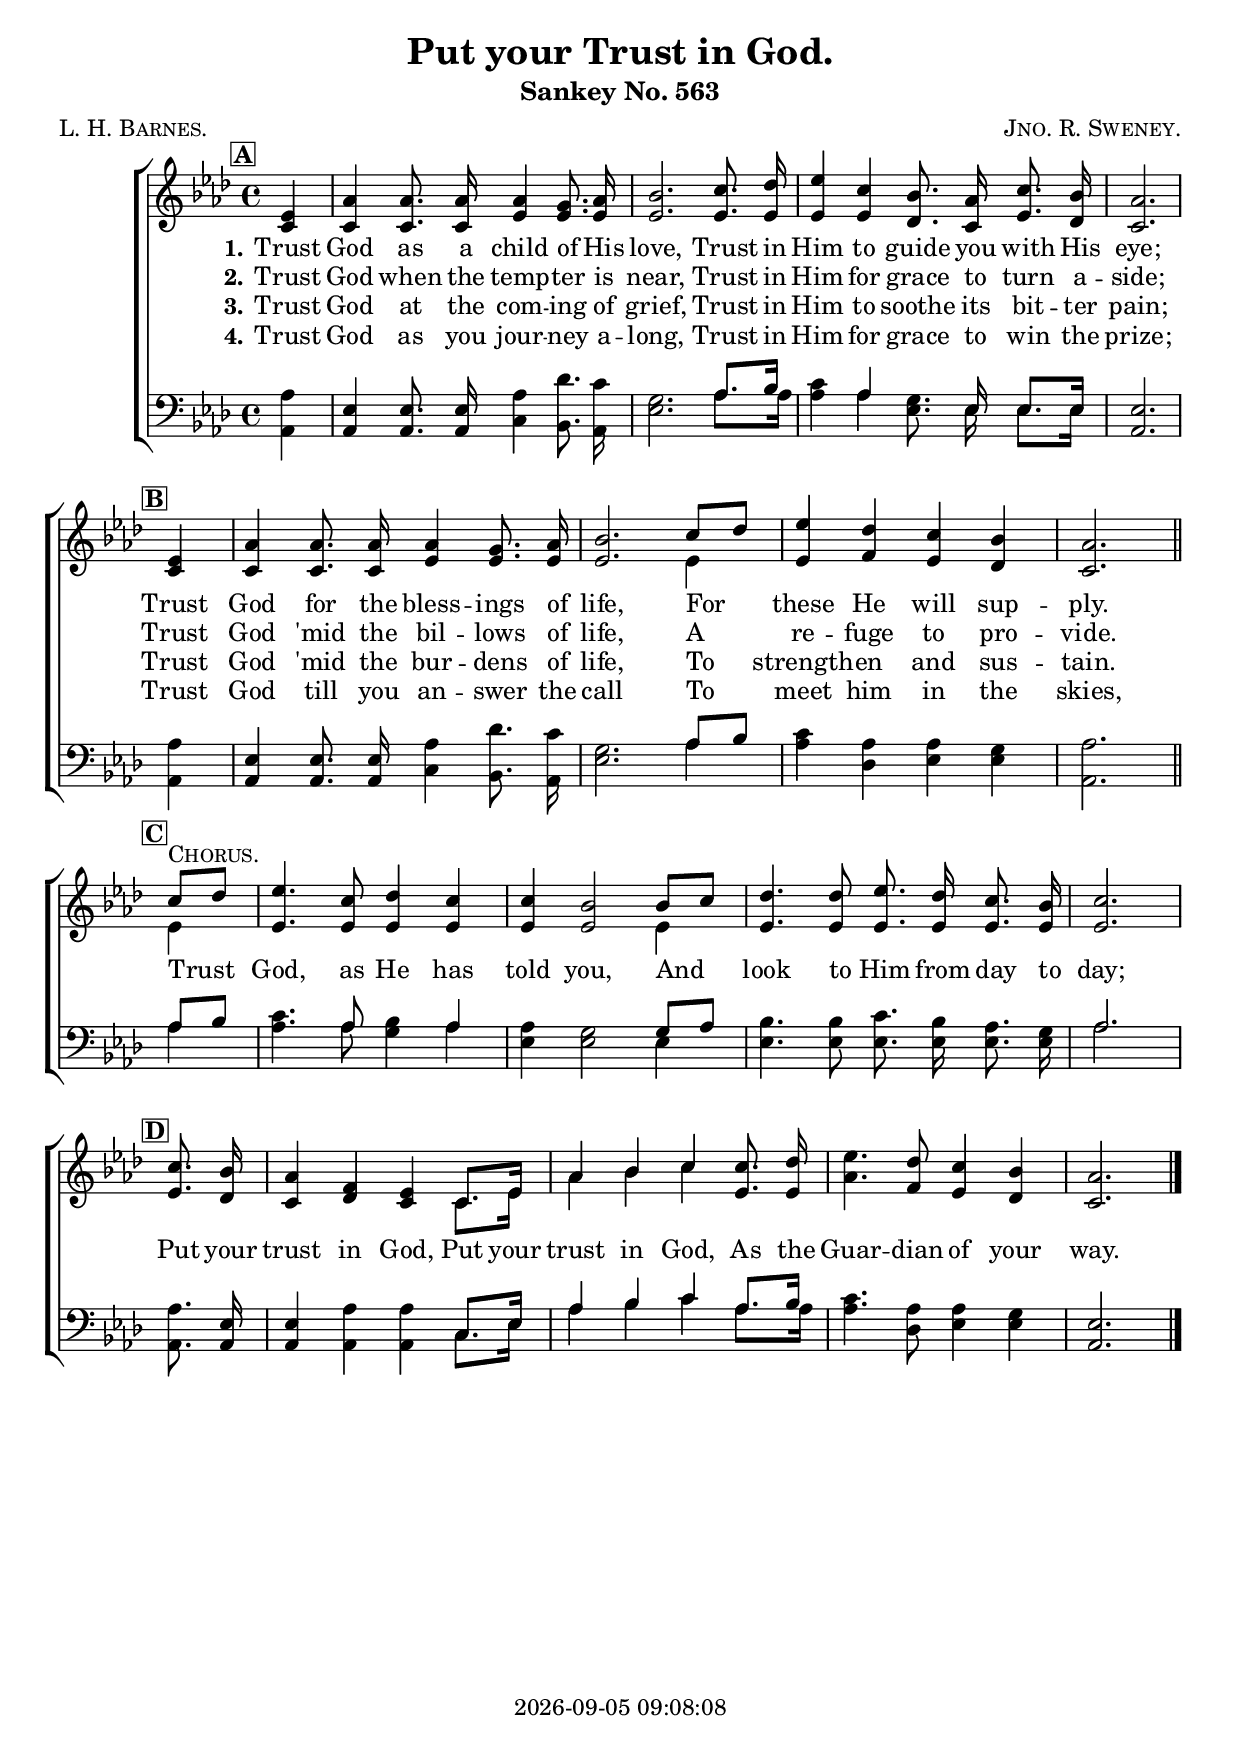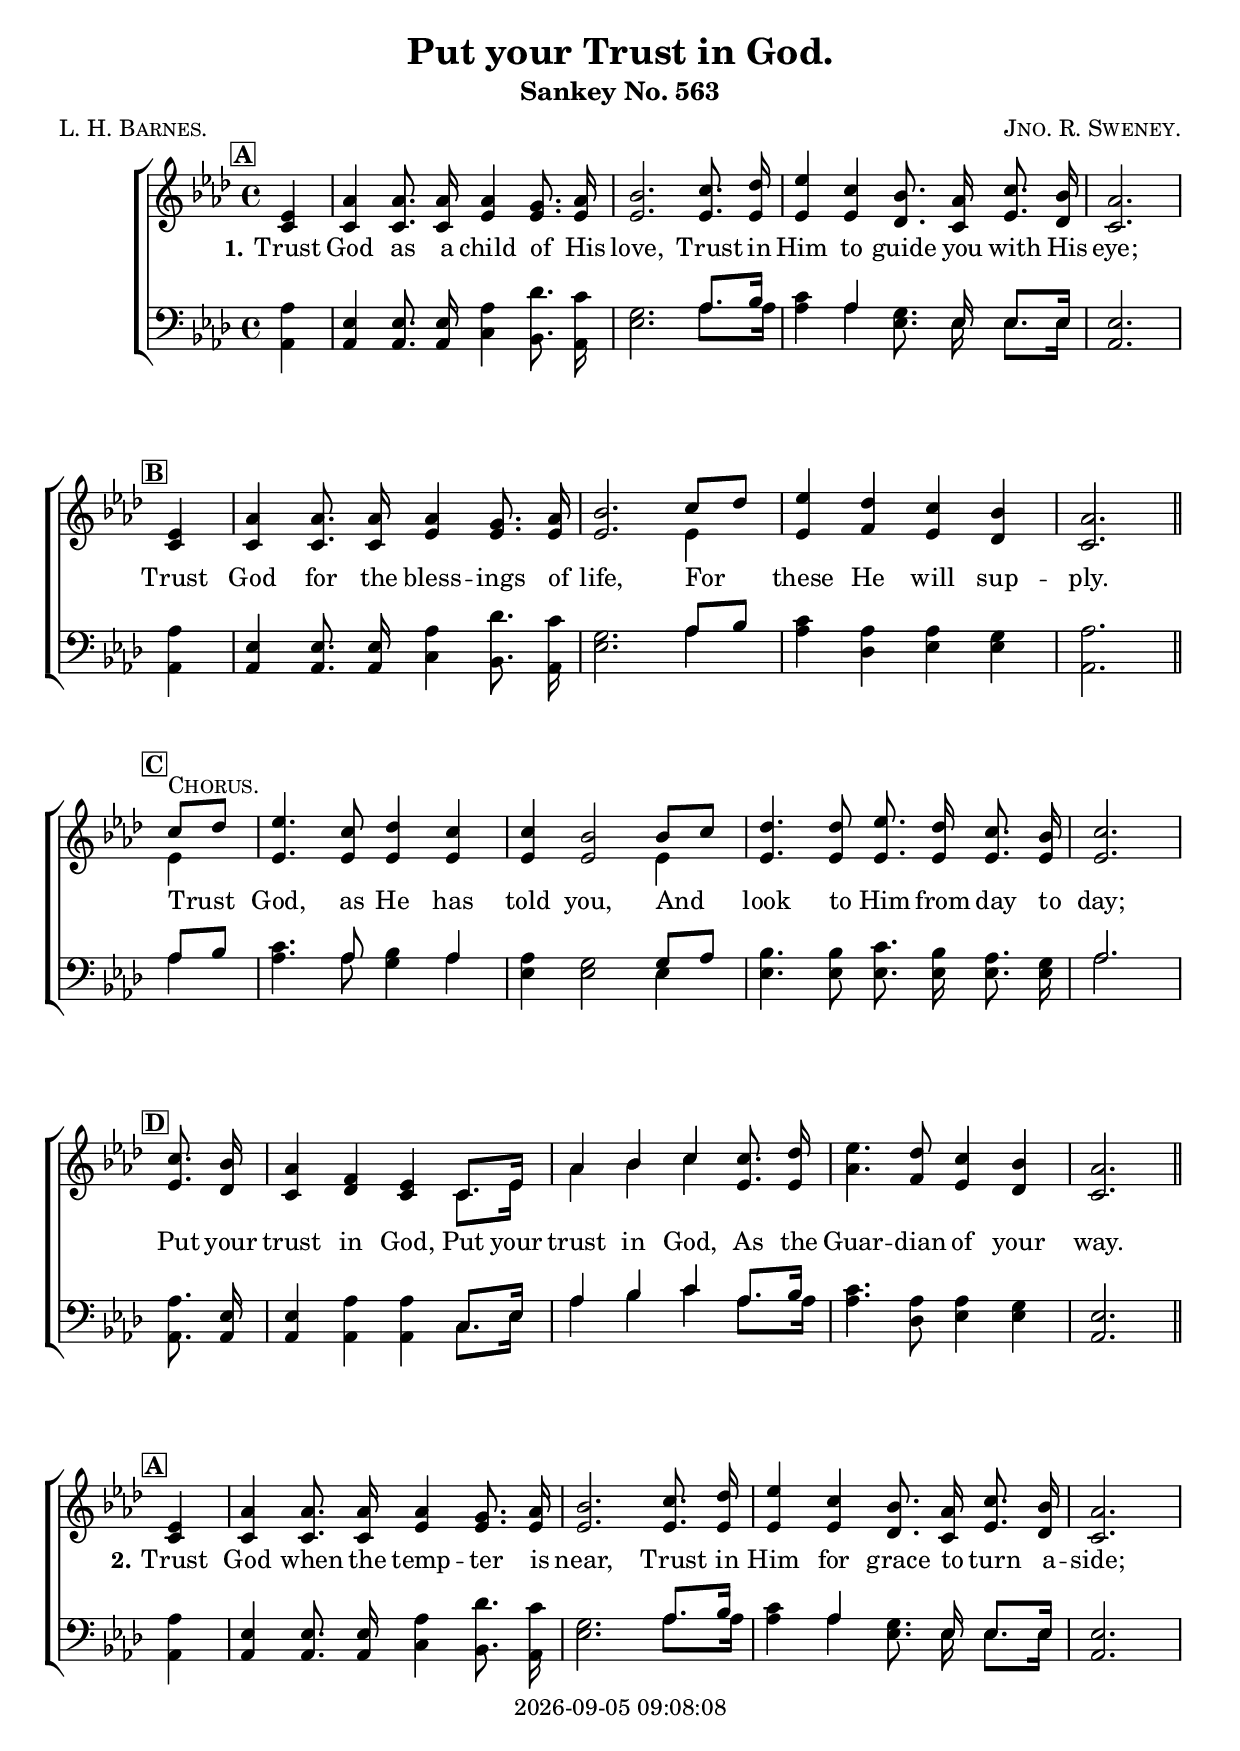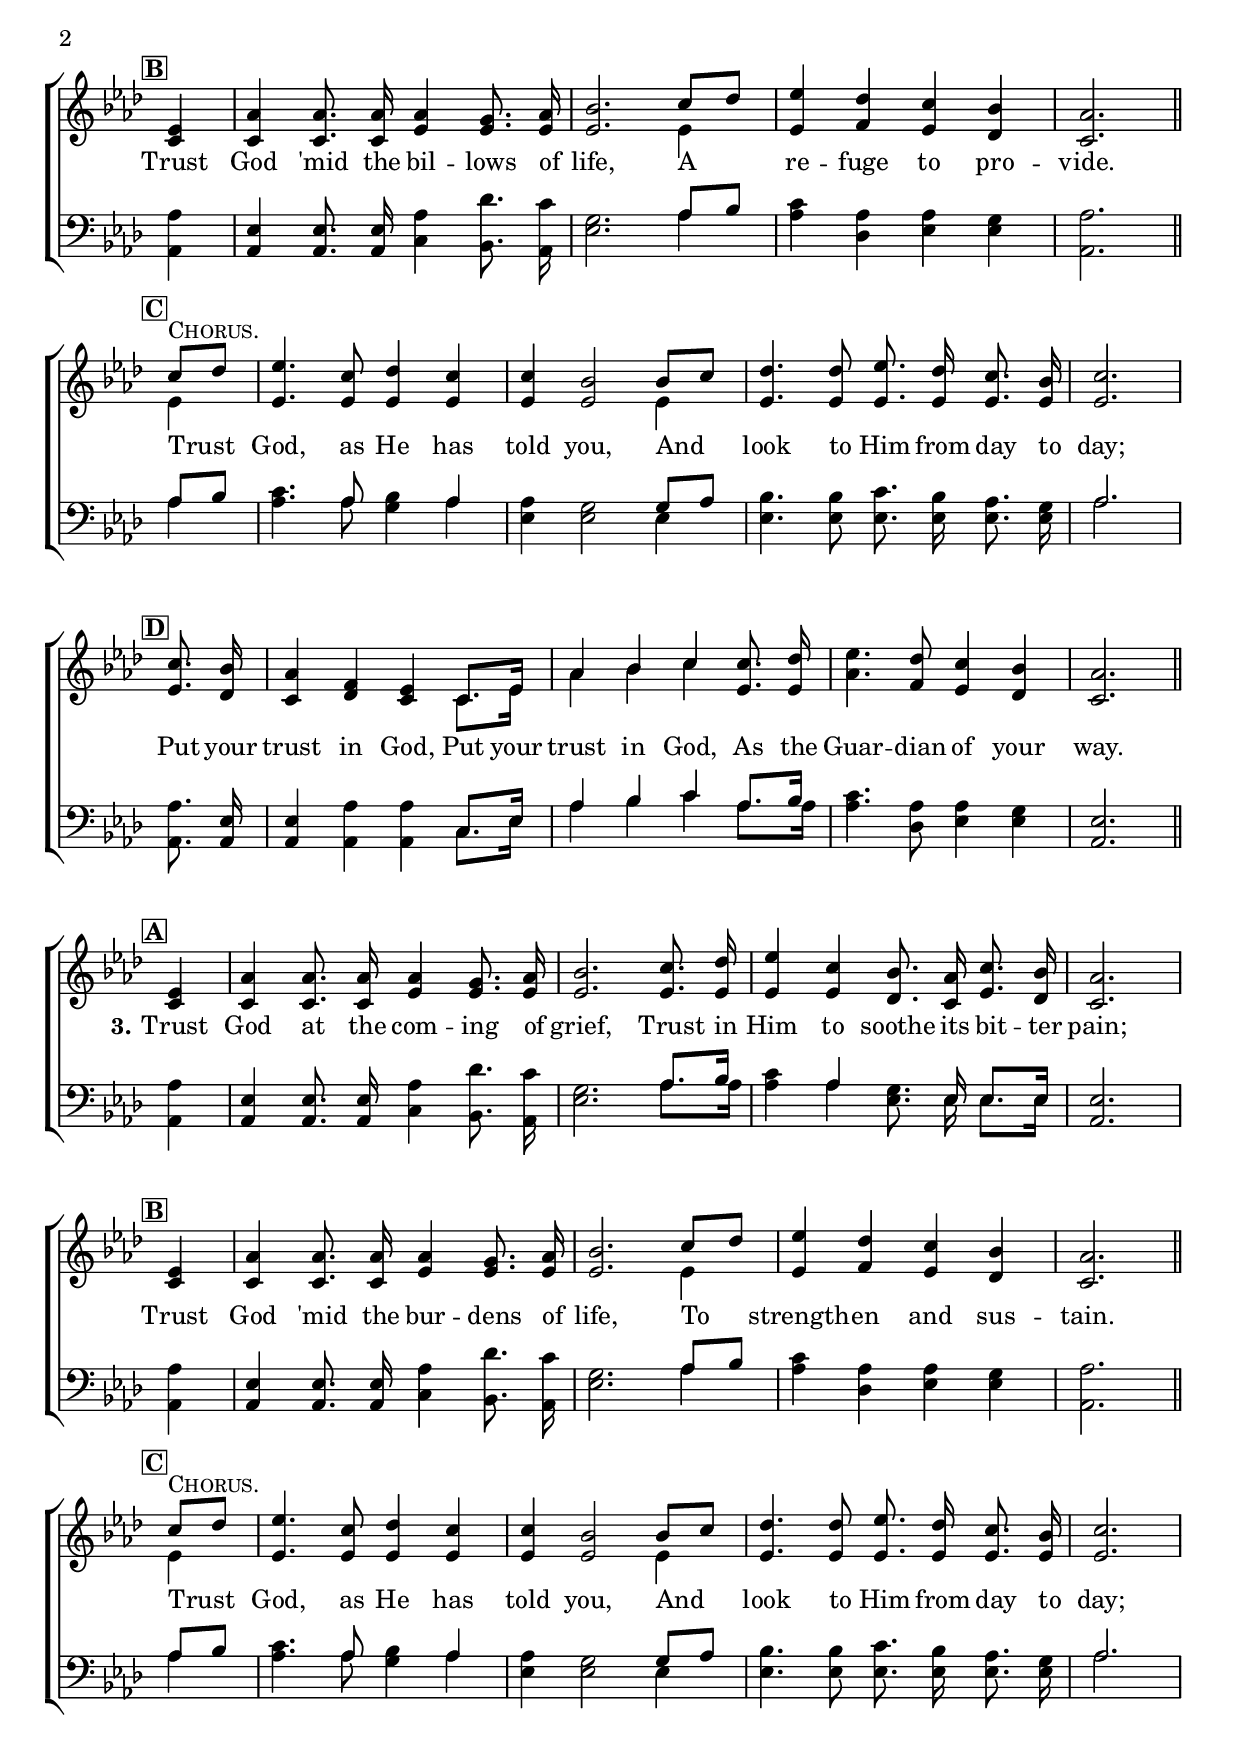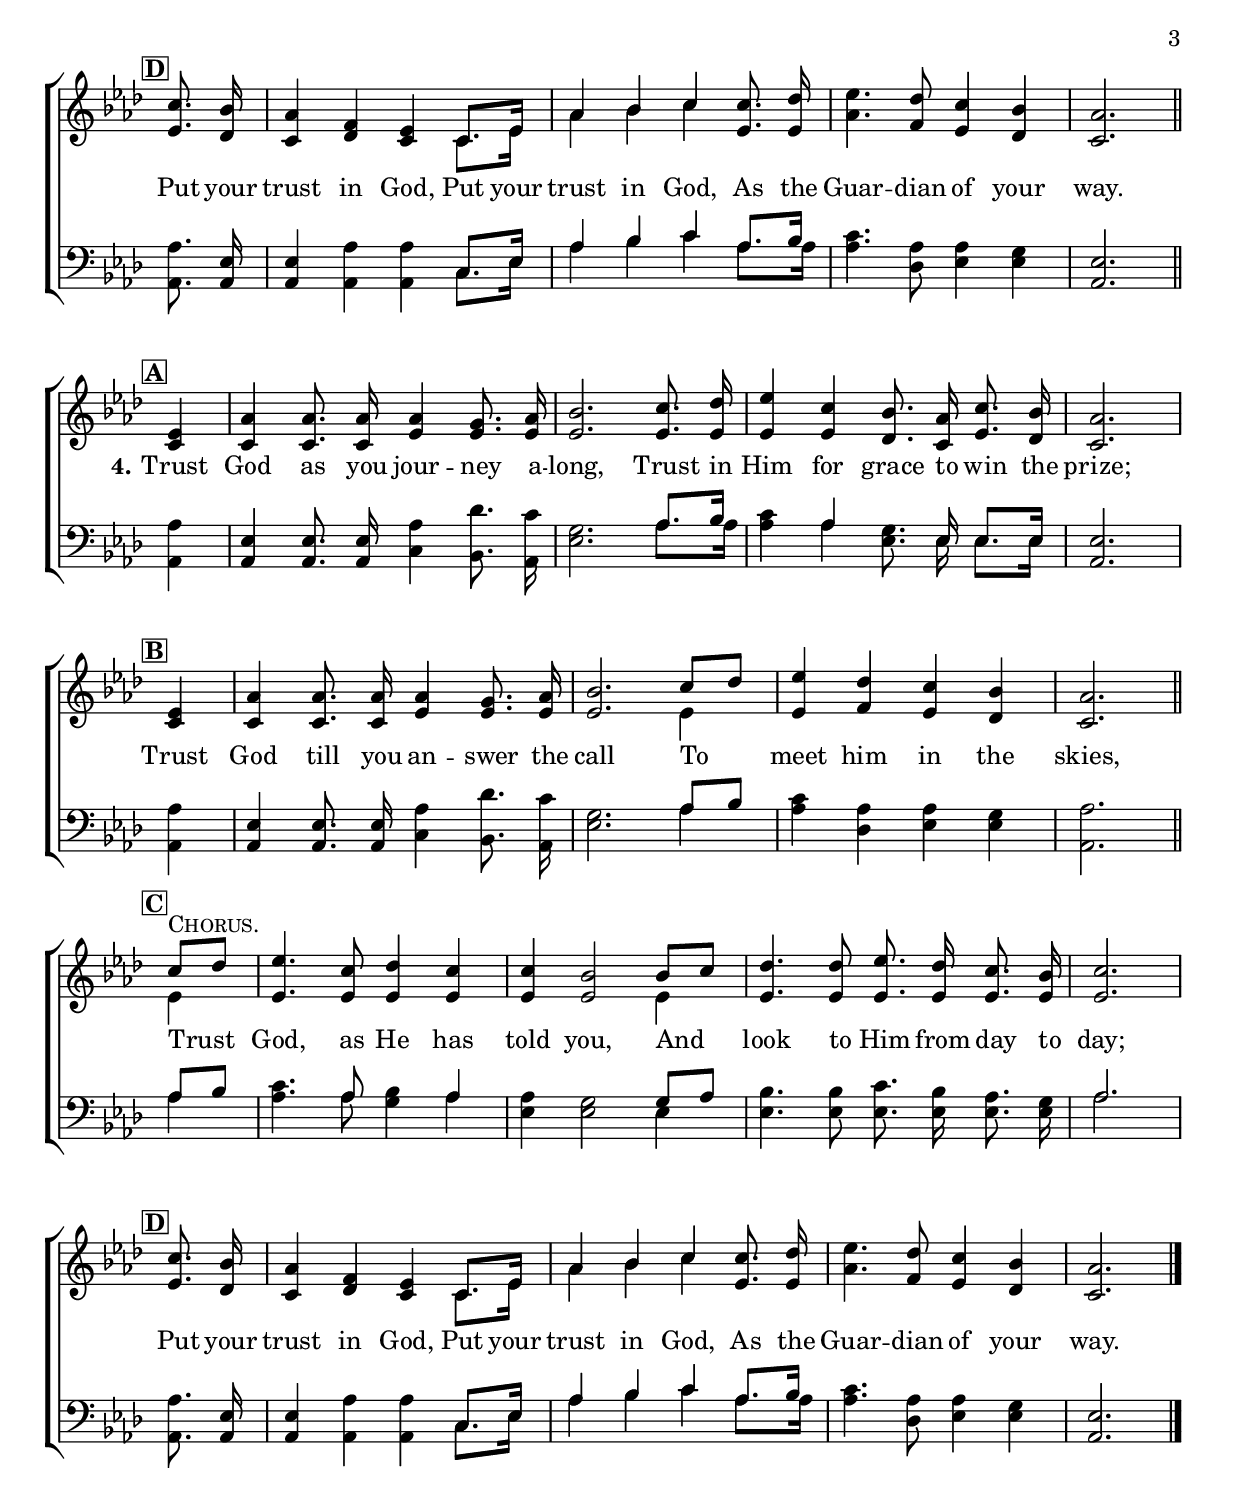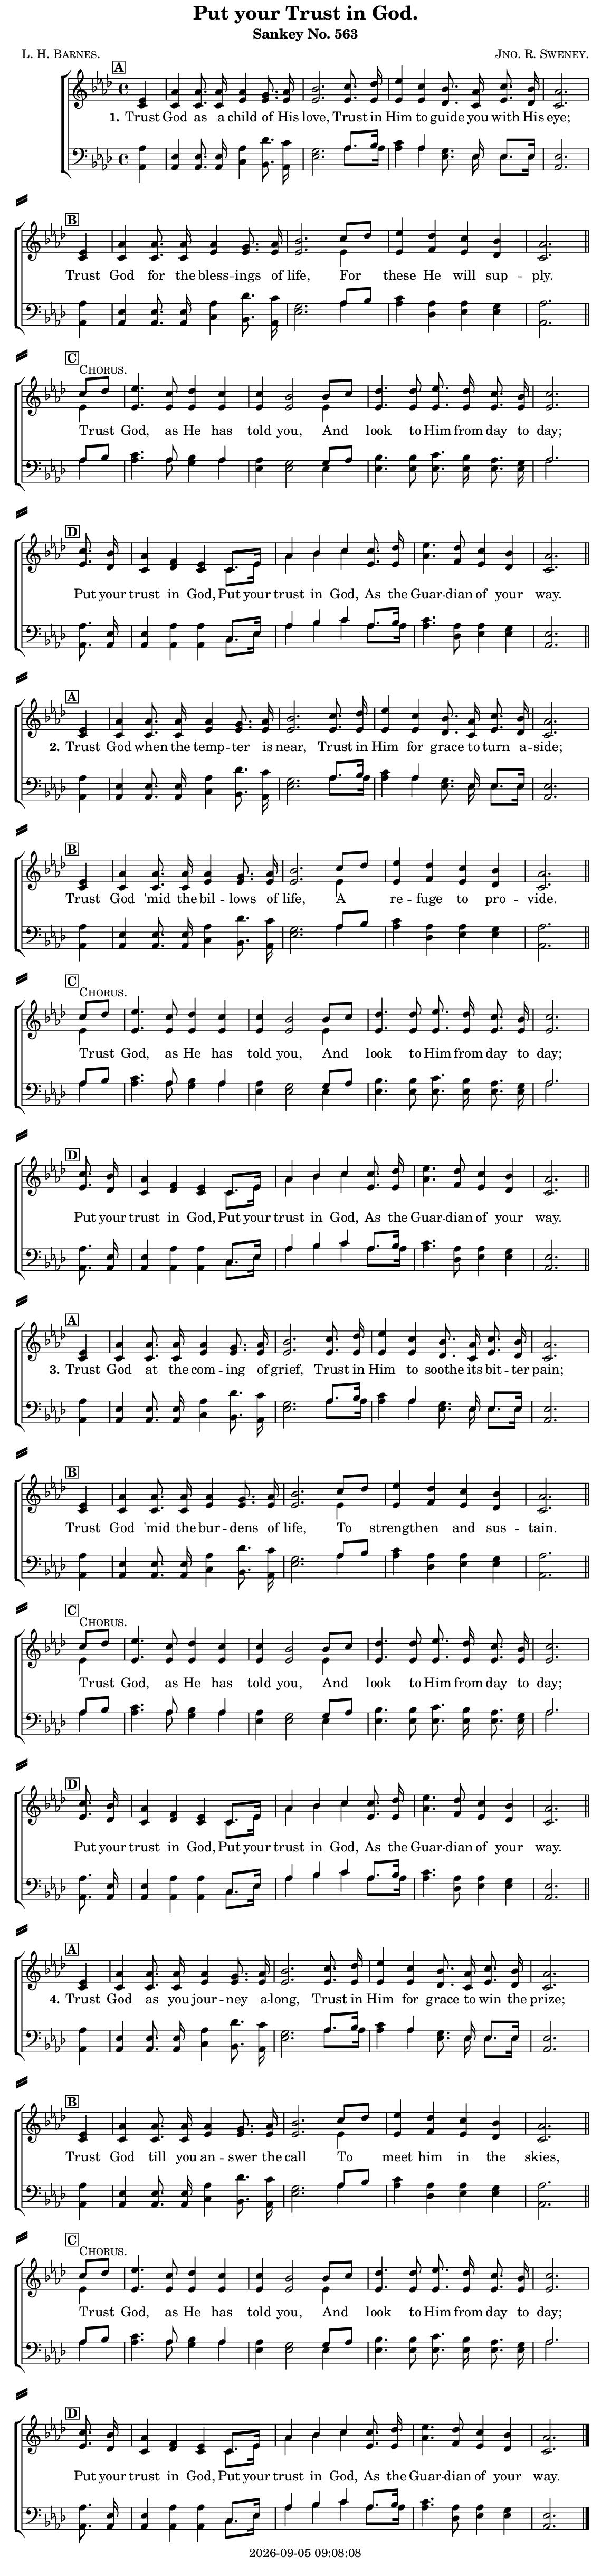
\version "2.22.1"

\include "articulate.ly"

today = #(strftime "%Y-%m-%d %H:%M:%S" (localtime (current-time)))

\header {
% centered at top
%  dedication  = "dedication"
  title       = "Put your Trust in God."
  subtitle    = "Sankey No. 563"
%  subsubtitle = "Sankey 880 No. "
%  instrument  = "instrument"
  
% arrangement of following lines:
%
%  poet    composer
%  meter   arranger
%  piece       opus

  composer    = \markup\smallCaps "Jno. R. Sweney."
%  arranger    = "arranger"
%  opus        = "opus"

  poet        = \markup\smallCaps "L. H. Barnes."
%  meter       = \markup\smallCaps "meter"
%  piece       = \markup\smallCaps "piece"

% centered at bottom
% tagline     = "tagline" % default lilypond version
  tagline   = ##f
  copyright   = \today
}

global = {
  \key aes \major
  \time 4/4
  \partial 4
}

RehearsalTrack = {
% \set Score.currentBarNumber = #5
  \textMark \markup { \box \bold "A" } s4 s1*3 s2.
  \textMark \markup { \box \bold "B" } s4 s1*3 s2.
  \textMark \markup { \box \bold "C" } s4 s1*3 s2.
  \textMark \markup { \box \bold "D" } s4 s1*3 s2.
}

TempoTrack = {
  \set Score.tempoHideNote = ##t
  \tempo 4=120
}

nl = { \bar "||" \break }

soprano = \relative {
  \autoBeamOff
  ees'4 | aes4 8. 16 4 g8. aes16 | bes2. c8. des16 | ees4 c bes8. aes16 c8. bes16 | aes2. \bar "|" \break
  ees4 | aes4 8. 16 4 g8. aes16 | bes2. c8[des] | ees4 des c bes | aes2. \bar "||" \break
  c8^\markup\smallCaps Chorus. [des] | ees4. c8 des4 c | c bes2 8[c] | des4. 8 ees8. des16 c8. bes16 | c2. \bar "|" \break
  c8. bes16 | aes4 f ees c8. ees16 | aes4 bes c c8. des16 | ees4. des8 c4 bes | aes2.
}

alto = \relative {
  \autoBeamOff
  c'4 | 4 8. 16 ees4 8. 16 | 2. 8. 16 | 4 4 des8. c16 ees8. des16 | c2.
  c4 | 4 8. 16 ees4 8. 16 | 2. 4 | 4 f ees des | c2.
  ees4 | 4. 8 4 4 | 4 2 4 | 4. 8 8. 16 8. 16 | 2.
  ees8. des16 c4 des c4 8. ees16 | aes4 bes c ees,8. 16 | aes4. f8 ees4 des | c2.
}

tenor = \relative {
  \autoBeamOff
  aes4 | ees4 8. 16 aes4 des8. c16 |g2. aes8. bes16 | c4 aes g8. ees16 8. 16 | 2.
  aes4 | ees4 8. 16 aes4 des8. c16 | g2. aes8[bes] | c4 aes aes g | aes2.
  aes8[bes] | c4. aes8 bes4 aes | aes g2 8[aes] | bes4. 8 c8. bes16 aes8. g16 | aes2.
  aes8. ees16 | 4 aes aes c,8. ees16 | aes4 bes c aes8. bes16 | c4. aes8 4 g | ees2.
}

bass = \relative {
  \autoBeamOff
  aes,4 | 4 8. 16 c4 bes8. aes16 | ees'2. aes8. 16 | 4 4 ees8. 16 8. 16 | aes,2.
  aes4 | 4 8. 16 c4 bes8. aes16 | ees'2. aes4 | 4 des, ees ees | aes,2.
  aes'4 | 4. 8 g4 aes | ees4 2 4 | 4. 8 8. 16 8. 16 | aes2.
  aes,8. 16 | 4 4 4 c8. ees16 | aes4 bes c aes8. 16 | 4. des,8 ees4 4 | aes,2.
}

nom  = {   \set ignoreMelismata = ##t }
yesm = { \unset ignoreMelismata       }

chorus = \lyricmode {
  Trust God, as He has told you,
  And look to Him from day to day;
  Put your trust in God,
  Put your trust in God,
  As the Guar -- dian of your way.
}

chorusMen = \lyricmode {
}

verses = 4

wordsOne = \lyricmode {
  \set stanza = "1."
  Trust God as a child of His love,
  Trust in Him to guide you with His eye;
  Trust God for the bless -- ings of life,
  For these He will sup -- ply.
}
  
wordsTwo = \lyricmode {
  \set stanza = "2."
  Trust God when the temp -- ter is near,
  Trust in Him for grace to turn a -- side;
  Trust God 'mid the bil -- lows of life,
  A re -- fuge to pro -- vide.
}
  
wordsThree = \lyricmode {
  \set stanza = "3."
  Trust God at the com -- ing of grief,
  Trust in Him to soothe its bit -- ter pain;
  Trust God 'mid the bur -- dens of life,
  To strength -- en and sus -- tain.
}
  
wordsFour = \lyricmode {
  \set stanza = "4."
  Trust God as you jour -- ney a -- long,
  Trust in Him for grace to win the prize;
  Trust God till you an -- swer the call
  To meet him in the skies,
}
  
wordsMidi = \lyricmode {
  \set stanza = "1."
  "Trust " "God " "as " "a " "child " "of " "His " "love, "
  "\nTrust " "in " "Him " "to " "guide " "you " "with " "His " "eye; "
  "\nTrust " "God " "for " "the " bless "ings " "of " "life, "
  "\nFor " "these " "He " "will " sup "ply. "
  "\nTrust " "God, " "as " "He " "has " "told " "you, "
  "\nAnd " "look " "to " "Him " "from " "day " "to " "day; "
  "\nPut " "your " "trust " "in " "God, "
  "\nPut " "your " "trust " "in " "God, "
  "\nAs " "the " Guar "dian " "of " "your " "way.\n"

  \set stanza = "2."
  "\nTrust " "God " "when " "the " temp "ter " "is " "near, "
  "\nTrust " "in " "Him " "for " "grace " "to " "turn " a "side; "
  "\nTrust " "God " "'mid " "the " bil "lows " "of " "life, "
  "\nA " re "fuge " "to " pro "vide. "
  "\nTrust " "God, " "as " "He " "has " "told " "you, "
  "\nAnd " "look " "to " "Him " "from " "day " "to " "day; "
  "\nPut " "your " "trust " "in " "God, "
  "\nPut " "your " "trust " "in " "God, "
  "\nAs " "the " Guar "dian " "of " "your " "way.\n"

  \set stanza = "3."
  "\nTrust " "God " "at " "the " com "ing " "of " "grief, "
  "\nTrust " "in " "Him " "to " "soothe " "its " bit "ter " "pain; "
  "\nTrust " "God " "'mid " "the " bur "dens " "of " "life, "
  "\nTo " strength "en " "and " sus "tain. "
  "\nTrust " "God, " "as " "He " "has " "told " "you, "
  "\nAnd " "look " "to " "Him " "from " "day " "to " "day; "
  "\nPut " "your " "trust " "in " "God, "
  "\nPut " "your " "trust " "in " "God, "
  "\nAs " "the " Guar "dian " "of " "your " "way.\n"

  \set stanza = "4."
  "\nTrust " "God " "as " "you " jour "ney " a "long, "
  "\nTrust " "in " "Him " "for " "grace " "to " "win " "the " "prize; "
  "\nTrust " "God " "till " "you " an "swer " "the " "call "
  "\nTo " "meet " "him " "in " "the " "skies, "
  "\nTrust " "God, " "as " "He " "has " "told " "you, "
  "\nAnd " "look " "to " "Him " "from " "day " "to " "day; "
  "\nPut " "your " "trust " "in " "God, "
  "\nPut " "your " "trust " "in " "God, "
  "\nAs " "the " Guar "dian " "of " "your " "way. "
}

wordsMidiMen = \lyricmode {
}

\book {
  \bookOutputSuffix "midi"
  \score {
%    \articulate
        \new ChoirStaff <<
                                % Soprano staff
          \new Staff = soprano
          <<
            \new Voice { \repeat unfold \verses \TempoTrack     }
            \new Voice { \global \repeat unfold \verses \soprano \bar "|." }
            \addlyrics \wordsMidi
          >>
                                % Alto staff
          \new Staff = alto
          <<
            \new Voice { \global \repeat unfold \verses { \alto \nl } \bar "|." }
          >>
                                % Tenor staff
          \new Staff = tenor
          <<
            \clef "treble_8"
            \new Voice { \global \repeat unfold \verses \tenor }
            \addlyrics \wordsMidiMen
          >>
                                % Bass staff
          \new Staff = bass
          <<
            \clef "bass"
            \new Voice { \global \repeat unfold \verses \bass }
          >>
        >>
    \midi {}
  }
}

\book {
  \bookOutputSuffix "repeat"
  \score {
        \new ChoirStaff <<
                                  % Joint soprano/alto staff
          \new Staff = women \with { printPartCombineTexts = ##f }
          <<
            \new Voice \RehearsalTrack
            \new Voice \TempoTrack
            \new NullVoice = "aligner" \soprano
            \new Voice \partCombine #'(2 . 88) { \global \soprano \bar "|." } { \global \alto }
            \new Lyrics \lyricsto "aligner" { \wordsOne \chorus }
            \new Lyrics \lyricsto "aligner"   \wordsTwo
            \new Lyrics \lyricsto "aligner"   \wordsThree
            \new Lyrics \lyricsto "aligner"   \wordsFour
          >>
                                  % Joint tenor/bass staff
          \new Staff = men \with { printPartCombineTexts = ##f }
          <<
            \clef "bass"
            \new Voice \partCombine #'(2 . 88) { \global \tenor } { \global \bass }
            \new NullVoice = alignerT { \tenor }
          >>
          \new Lyrics \with {alignAboveContext = men} \lyricsto alignerT \chorusMen
        >>
    \layout {
      #(layout-set-staff-size 20)
      indent = 1.5\cm
      \pointAndClickOff
      \context {
        \Staff \RemoveAllEmptyStaves
      }
    }
  }
}

singlescore = {
        \new ChoirStaff <<
                                  % Joint soprano/alto staff
          \new Staff = women \with { printPartCombineTexts = ##f }
          <<
            \new Voice { \repeat unfold \verses \RehearsalTrack }
            \new Voice { \repeat unfold \verses \TempoTrack }
            \new NullVoice = "aligner" { \repeat unfold \verses \soprano }
            \new Voice \partCombine #'(2 . 88) { \global \repeat unfold \verses \soprano \bar "|." }
                                    { \global \repeat unfold \verses { \alto \nl } \bar "|." }
            \new Lyrics \lyricsto "aligner" { \wordsOne   \chorus
                                              \wordsTwo   \chorus
                                              \wordsThree \chorus
                                              \wordsFour  \chorus
                                            }
          >>
                                  % Joint tenor/bass staff
          \new Staff = men \with { printPartCombineTexts = ##f }
          <<
            \clef "bass"
            \new Voice \partCombine #'(2 . 88) { \global \repeat unfold \verses \tenor }
                                    { \global \repeat unfold \verses \bass }
            \new NullVoice = alignerT { \repeat unfold \verses \tenor }
          >>
          \new Lyrics \with {alignAboveContext = men} \lyricsto alignerT { \repeat unfold \verses \chorusMen }
        >>
}

\book {
  \bookOutputSuffix "single"
  \score {
    \singlescore
    \layout {
      #(layout-set-staff-size 20)
      indent = 1.5\cm
      \pointAndClickOff
      \context {
        \Staff \RemoveAllEmptyStaves
      }
    }
  }
}

\book {
  \bookOutputSuffix "singlepage"
  \paper {
    top-margin = 0
    left-margin = 7
    right-margin = 1
    paper-width = 190\mm
    page-breaking = #ly:one-page-breaking
    system-system-spacing.basic-distance = #15
    system-separator-markup = \slashSeparator
  }
  \score {
    \singlescore
    \layout {
      #(layout-set-staff-size 20)
      indent = 1.5\cm
      \pointAndClickOff
      \context {
        \Staff \RemoveAllEmptyStaves
      }
    }
  }
}
